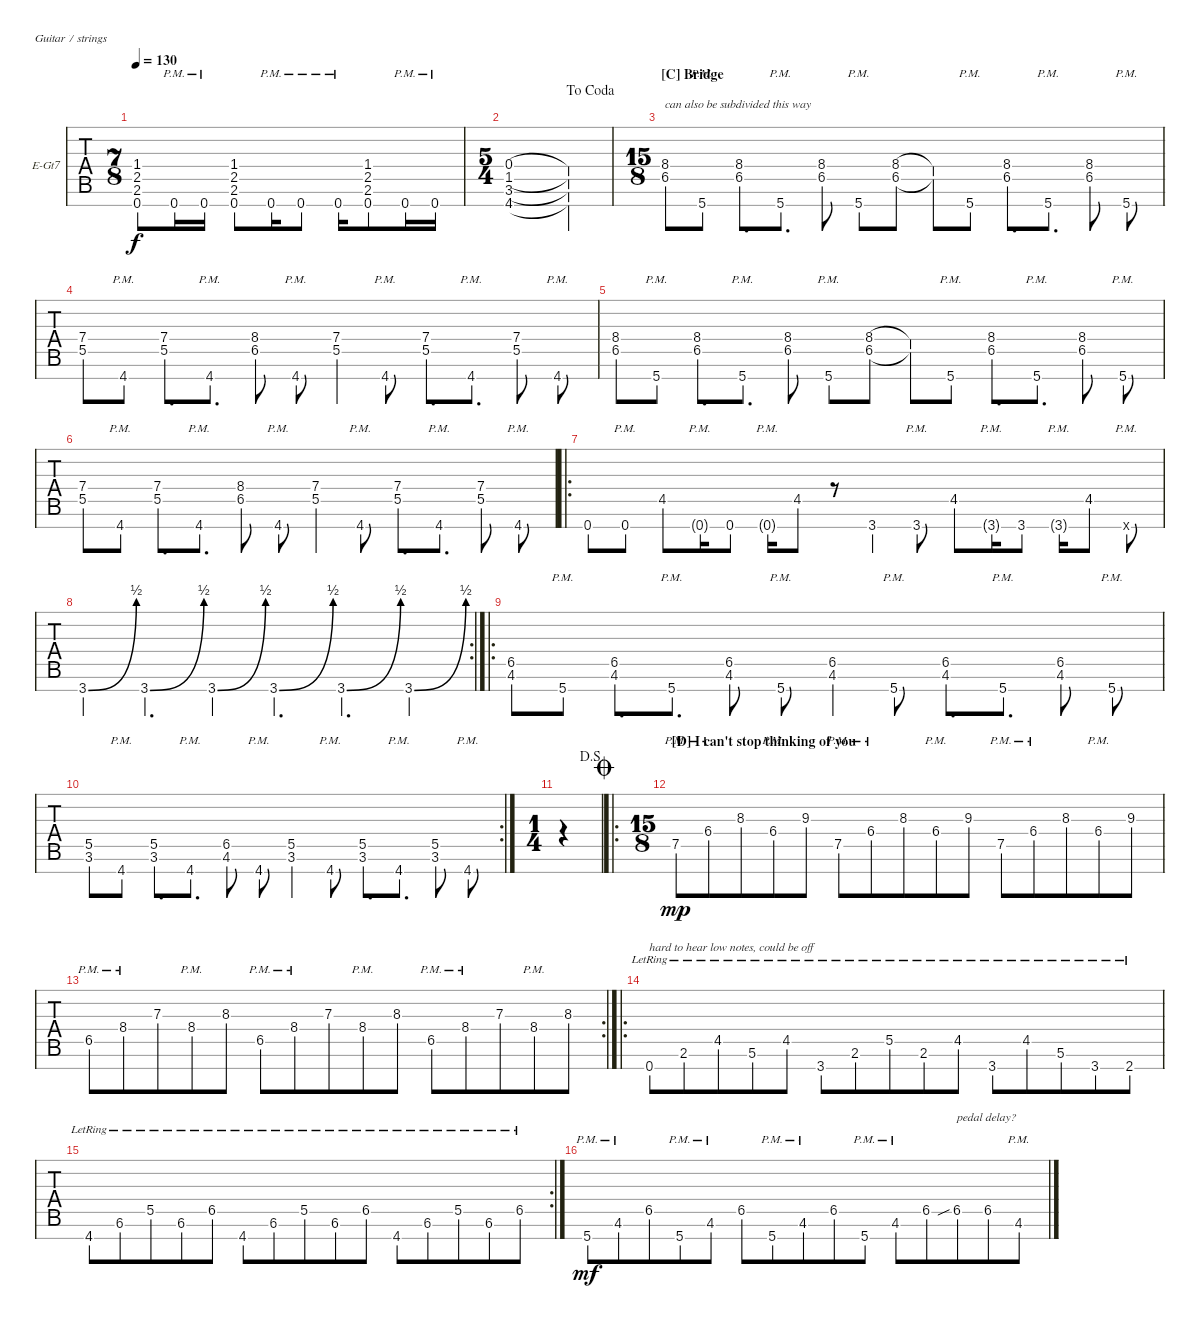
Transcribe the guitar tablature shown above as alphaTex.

\bracketExtendMode groupsimilarinstruments
\firstSystemTrackNameOrientation horizontal
\otherSystemsTrackNameOrientation horizontal
\track ("Rhythm Right" "E-Gt7") {multiBarRest instrument distortionguitar}
\staff {tabs}
\tuning (E4 B3 G3 D3 A2 E2 B1)
\ts (7 8)
\beaming (8 2 2 3)
\tempo 130
\clef g2
\ks d#minor
(0.7 2.6 2.5 1.4).8{dy f} 0.7{pm}.16 0.7{pm}.16 (0.7 2.6 2.5 1.4).8 0.7{pm}.16 0.7{pm}.8 0.7{pm}.16 (0.7 2.6 2.5 1.4).8 0.7{pm}.16 0.7{pm}.16 |
\ts (5 4)
\jump dacoda
(3.6 4.7 1.5 0.4).1 (4.7{t} 3.6{t} 1.5{t} 0.4{t}).4 |
\ts (15 8)
\beaming (8 2 2 2 2 2 2 2 1)
\section ("C" "Bridge")
(6.5 8.4).8{txt "can also be subdivided this way"} 5.7{pm}.8 (6.5 8.4).8{d} 5.7{pm}.8{d} (6.5 8.4).8 5.7{pm}.8 (6.5 8.4).8 (6.5{t} 8.4{t}).8 5.7{pm}.8 (6.5 8.4).8{d} 5.7{pm}.8{d} (6.5 8.4).8 5.7{pm}.8 |
(5.5 7.4).8 4.7{pm}.8 (5.5 7.4).8{d} 4.7{pm}.8{d} (6.5 8.4).8 4.7{pm}.8 (5.5 7.4).4 4.7{pm}.8 (5.5 7.4).8{d} 4.7{pm}.8{d} (5.5 7.4).8 4.7{pm}.8 |
(6.5 8.4).8 5.7{pm}.8 (6.5 8.4).8{d} 5.7{pm}.8{d} (6.5 8.4).8 5.7{pm}.8 (6.5 8.4).8 (6.5{t} 8.4{t}).8 5.7{pm}.8 (6.5 8.4).8{d} 5.7{pm}.8{d} (6.5 8.4).8 5.7{pm}.8 |
(5.5 7.4).8 4.7{pm}.8 (5.5 7.4).8{d} 4.7{pm}.8{d} (6.5 8.4).8 4.7{pm}.8 (5.5 7.4).4 4.7{pm}.8 (5.5 7.4).8{d} 4.7{pm}.8{d} (5.5 7.4).8 4.7{pm}.8 |
\ro
0.7.8 0.7{pm st}.8 4.5.8 0.7{g pm}.16 0.7.8 0.7{g pm}.16 4.5.8 r.8 3.7.4 3.7{pm st}.8 4.5.8 3.7{g pm}.16 3.7.8 3.7{g pm}.16 4.5.8 3.7{pm st x}.8 |
\rc 2
3.7{be (bend 11.4 0 30 2)}.4 3.7{be (bend 11.4 0 30 2)}.4{d} 3.7{be (bend 11.4 0 30 2)}.4 3.7{be (bend 11.4 0 30 2)}.4{d} 3.7{be (bend 11.4 0 30 2)}.4{d} 3.7{be (bend 11.4 0 30 2)}.4 |
\ro
(4.6 6.5).8 5.7{pm}.8 (4.6 6.5).8{d} 5.7{pm}.8{d} (4.6 6.5).8 5.7{pm}.8 (4.6 6.5).4 5.7{pm}.8 (4.6 6.5).8{d} 5.7{pm}.8{d} (4.6 6.5).8 5.7{pm}.8 |
\rc 2
(3.6 5.5).8 4.7{pm}.8 (3.6 5.5).8{d} 4.7{pm}.8{d} (4.6 6.5).8 4.7{pm}.8 (3.6 5.5).4 4.7{pm}.8 (3.6 5.5).8{d} 4.7{pm}.8{d} (3.6 5.5).8 4.7{pm}.8 |
\ts (1 4)
\jump dalsegno
r.4 |
\ro
\ts (15 8)
\beaming (8 5 5 5)
\section ("D" "I can't stop thinking of you")
\jump coda
\ks e
7.5{pm}.8{dy mp} 6.4{pm}.8 8.3.8 6.4{pm}.8 9.3.8 7.5{pm}.8 6.4{pm}.8 8.3.8 6.4{pm}.8 9.3.8 7.5{pm}.8 6.4{pm}.8 8.3.8 6.4{pm}.8 9.3.8 |
\rc 2
\ks eb
6.5{pm}.8 8.4{pm}.8 7.3.8 8.4{pm}.8 8.3.8 6.5{pm}.8 8.4{pm}.8 7.3.8 8.4{pm}.8 8.3.8 6.5{pm}.8 8.4{pm}.8 7.3.8 8.4{pm}.8 8.3.8 |
\ro
\ks bminor
0.7{lr}.8{txt "hard to hear low notes, could be off"} 2.6{lr}.8 4.5{lr}.8 5.6{lr}.8 4.5{lr}.8 3.7{lr}.8 2.6{lr}.8 5.5{lr}.8 2.6{lr}.8 4.5{lr}.8 3.7{lr}.8 4.5{lr}.8 5.6{lr}.8 3.7{lr}.8 2.7{lr}.8 |
\rc 2
\ks eb
4.7{lr}.8 6.6{lr}.8 5.5{ac lr}.8 6.6{lr}.8 6.5{ac lr}.8 4.7{lr}.8 6.6{lr}.8 5.5{ac lr}.8 6.6{lr}.8 6.5{lr}.8 4.7{lr}.8 6.6{lr}.8 5.5{ac lr}.8 6.6{lr}.8 6.5{ac lr}.8 |
\ks e
5.7{pm}.8{dy mf} 4.6{pm}.8 6.5.8 5.7{pm}.8 4.6{pm}.8 6.5.8 5.7{pm}.8 4.6{pm}.8 6.5.8 5.7{pm}.8 4.6{pm}.8 6.5.8 6.5{sib}.8{txt "pedal delay?"} 6.5.8 4.6{pm}.8
